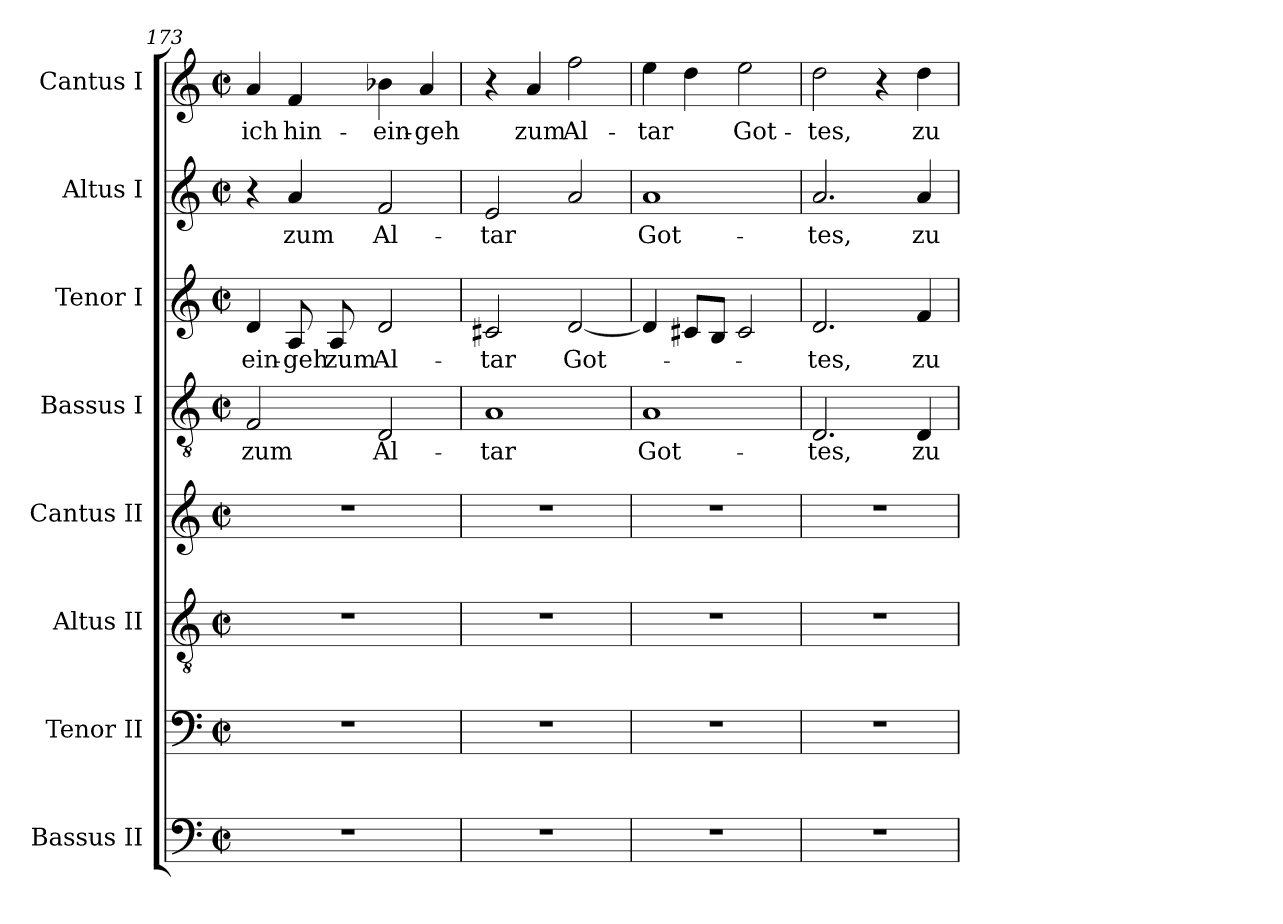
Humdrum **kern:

**kern	**kern	**kern	**kern	**kern	**text	**kern	**text	**kern	**text	**kern	**text
*part8	*part7	*part6	*part5	*part4	*part4	*part3	*part3	*part2	*part2	*part1	*part1
*staff8	*staff7	*staff6	*staff5	*staff4	*staff4	*staff3	*staff3	*staff2	*staff2	*staff1	*staff1
*I"Bassus II	*I"Tenor II	*I"Altus II	*I"Cantus II	*I"Bassus I	*	*I"Tenor I	*	*I"Altus I	*	*I"Cantus I	*
*I'B2	*I'T2	*I'A2	*I'C2	*I'B1	*	*I'T1	*	*I'A1	*	*I'C1	*
*clefF4	*clefF4	*clefGv2	*clefG2	*clefGv2	*	*clefG2	*	*clefG2	*	*clefG2	*
*k[]	*k[]	*k[]	*k[]	*k[]	*	*k[]	*	*k[]	*	*k[]	*
*C:	*C:	*C:	*C:	*C:	*	*C:	*	*C:	*	*C:	*
*M2/2	*M2/2	*M2/2	*M2/2	*M2/2	*	*M2/2	*	*M2/2	*	*M2/2	*
*met(c|)	*met(c|)	*met(c|)	*met(c|)	*met(c|)	*	*met(c|)	*	*met(c|)	*	*met(c|)	*
=173	=173	=173	=173	=173	=173	=173	=173	=173	=173	=173	=173
!	!	!	!	!	!LO:LY:b	!	!	!	!	!	!
!	!	!	!	!	!	!	!LO:LY:b	!	!	!	!
!	!	!	!	!	!	!	!	!	!	!	!LO:LY:b
1r	1r	1r	1r	2F/	zum	4d/	-ein-	4r	.	4a/	ich
!	!	!	!	!	!	!	!LO:LY:b	!	!	!	!
!	!	!	!	!	!	!	!	!	!LO:LY:b	!	!
!	!	!	!	!	!	!	!	!	!	!	!LO:LY:b
.	.	.	.	.	.	8A/	-geh	4a/	zum	4f/	hin-
!	!	!	!	!	!	!	!LO:LY:b	!	!	!	!
.	.	.	.	.	.	8A/	zum	.	.	.	.
!	!	!	!	!	!LO:LY:b	!	!	!	!	!	!
!	!	!	!	!	!	!	!LO:LY:b	!	!	!	!
!	!	!	!	!	!	!	!	!	!LO:LY:b	!	!
!	!	!	!	!	!	!	!	!	!	!	!LO:LY:b
.	.	.	.	2D/	Al-	2d/	Al-	2f/	Al-	4b-X\	-ein-
!	!	!	!	!	!	!	!	!	!	!	!LO:LY:b
.	.	.	.	.	.	.	.	.	.	4a/	-geh
=174	=174	=174	=174	=174	=174	=174	=174	=174	=174	=174	=174
!	!	!	!	!	!LO:LY:b	!	!	!	!	!	!
!	!	!	!	!	!	!	!LO:LY:b	!	!	!	!
!	!	!	!	!	!	!	!	!	!LO:LY:b	!	!
1r	1r	1r	1r	1A	-tar	2c#X/	-tar	2e/	-tar	4r	.
!	!	!	!	!	!	!	!	!	!	!	!LO:LY:b
.	.	.	.	.	.	.	.	.	.	4a/	zum
!	!	!	!	!	!	!	!LO:LY:b	!	!	!	!
!	!	!	!	!	!	!	!	!	!	!	!LO:LY:b
.	.	.	.	.	.	[2d/	Got-	2a/	.	2ff\	Al-
=175	=175	=175	=175	=175	=175	=175	=175	=175	=175	=175	=175
!	!	!	!	!	!LO:LY:b	!	!	!	!	!	!
!	!	!	!	!	!	!	!	!	!LO:LY:b	!	!
!	!	!	!	!	!	!	!	!	!	!	!LO:LY:b
1r	1r	1r	1r	1A	Got-	4d/]	.	1a	Got-	4ee\	-tar
.	.	.	.	.	.	8c#X/L	.	.	.	4dd\	.
.	.	.	.	.	.	8B/J	.	.	.	.	.
!	!	!	!	!	!	!	!	!	!	!	!LO:LY:b
.	.	.	.	.	.	2c#/	.	.	.	2ee\	Got-
=176	=176	=176	=176	=176	=176	=176	=176	=176	=176	=176	=176
!	!	!	!	!	!LO:LY:b	!	!	!	!	!	!
!	!	!	!	!	!	!	!LO:LY:b	!	!	!	!
!	!	!	!	!	!	!	!	!	!LO:LY:b	!	!
!	!	!	!	!	!	!	!	!	!	!	!LO:LY:b
1r	1r	1r	1r	2.D/	-tes,	2.d/	-tes,	2.a/	-tes,	2dd\	-tes,
.	.	.	.	.	.	.	.	.	.	4r	.
!	!	!	!	!	!LO:LY:b	!	!	!	!	!	!
!	!	!	!	!	!	!	!LO:LY:b	!	!	!	!
!	!	!	!	!	!	!	!	!	!LO:LY:b	!	!
!	!	!	!	!	!	!	!	!	!	!	!LO:LY:b
.	.	.	.	4D/	zu	4f/	zu	4a/	zu	4dd\	zu
=	=	=	=	=	=	=	=	=	=	=	=
*-	*-	*-	*-	*-	*-	*-	*-	*-	*-	*-	*-
